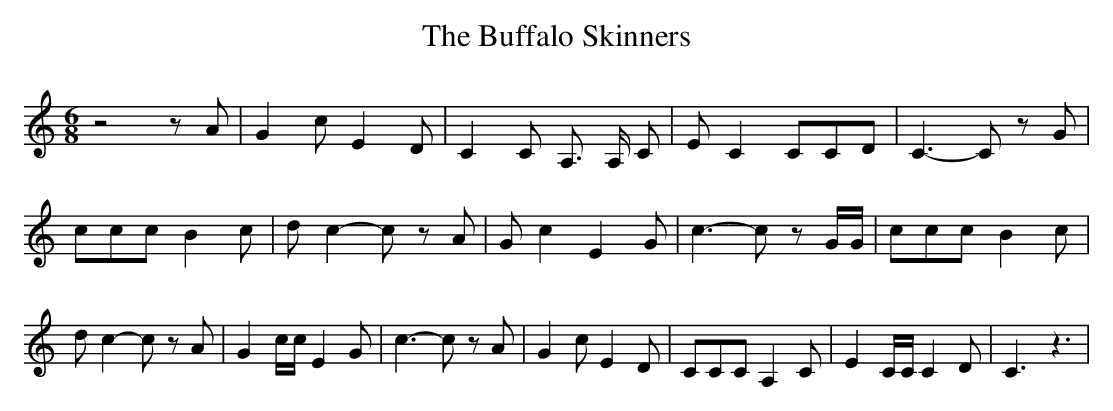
X:1
T:The Buffalo Skinners
M:6/8
L:1/8
K:C
 z4 z A| G2 c E2 D| C2 C A,3/2 A,/2 C| E C2 CCD| C3- C z G| ccc B2 c|\
 d c2- c z A| G c2 E2 G| c3- c z G/2G/2| ccc B2 c| d c2- c z A| G2 c/2c/2 E2 G|\
 c3- c z A| G2 c E2 D| CCC A,2 C| E2 C/2C/2 C2 D| C3 z3|
